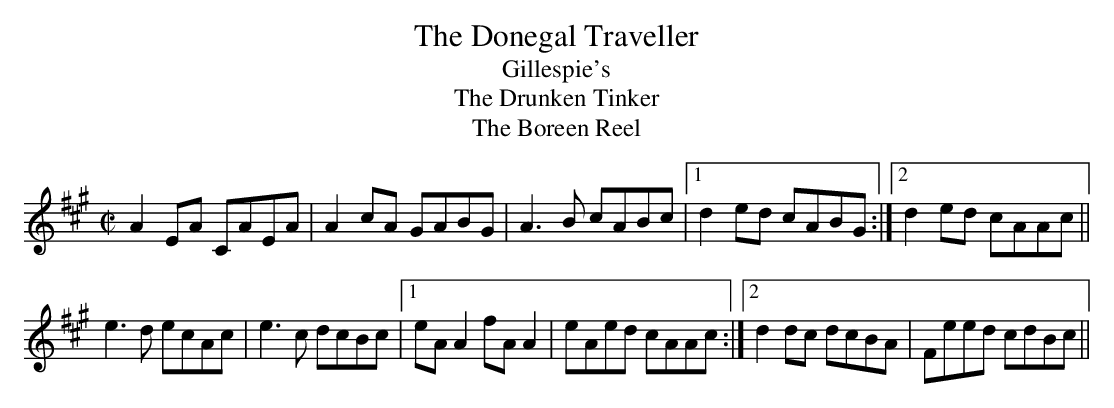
X:1
T:Donegal Traveller, The
T:Gillespie's
T:Drunken Tinker, The
T:Boreen Reel, The
M:C|
K:A
A2EA CAEA|A2cA GABG|A3B cABc|1 d2ed cABG:|2 d2ed cAAc||
e3d ecAc|e3c dcBc|1 eAA2 fAA2|eAed cAAc:|2 d2dc dcBA|Feed cdBc||
